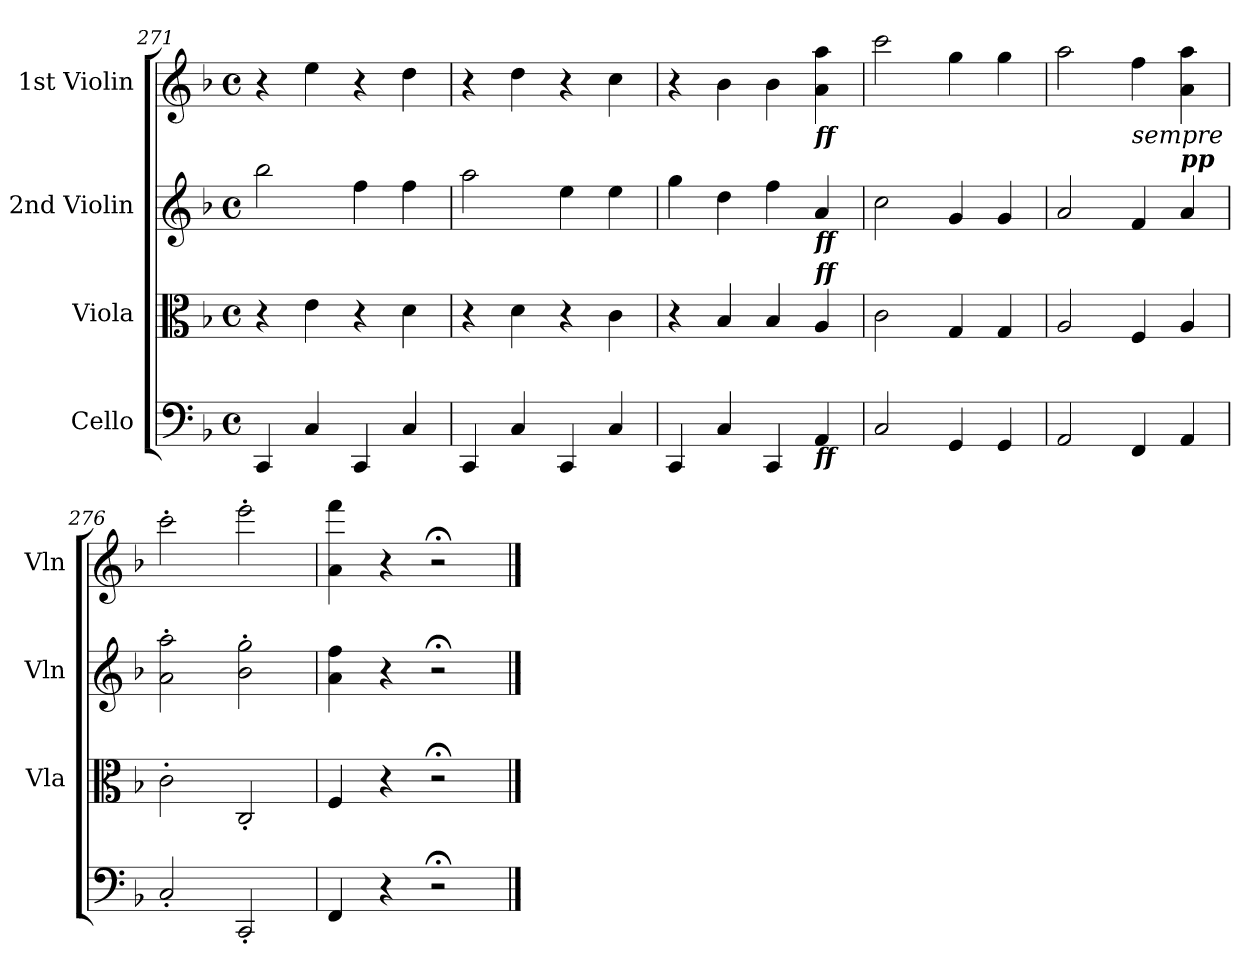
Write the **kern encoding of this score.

**kern	**kern	**kern	**kern
*part4	*part3	*part2	*part1
*staff4	*staff3	*staff2	*staff1
*I"Cello	*I"Viola	*I"2nd Violin	*I"1st Violin
*	*I'Vla	*I'Vln	*I'Vln
*clefF4	*clefC3	*clefG2	*clefG2
*k[b-]	*k[b-]	*k[b-]	*k[b-]
*F:	*F:	*F:	*F:
*M4/4	*M4/4	*M4/4	*M4/4
*met(c)	*met(c)	*met(c)	*met(c)
=271	=271	=271	=271
4CC/	4r	2bb-\	4r
4C/	4e\	.	4ee\
4CC/	4r	4ff\	4r
4C/	4d\	4ff\	4dd\
=272	=272	=272	=272
4CC/	4r	2aa\	4r
4C/	4d\	.	4dd\
4CC/	4r	4ee\	4r
4C/	4c\	4ee\	4cc\
=273	=273	=273	=273
4CC/	4r	4gg\	4r
4C/	4B-/	4dd\	4b-\
4CC/	4B-/	4ff\	4b-\
!	!	!	!LO:TX:b:Bi:t=ff
!	!	!LO:TX:b:Bi:t=ff	!
!	!LO:TX:a:Bi:t=ff	!	!
!LO:TX:b:Bi:t=ff	!	!	!
4AA/	4A/	4a/	4a\ 4aa\
=274	=274	=274	=274
2C/	2c\	2cc\	2ccc\
4GG/	4G/	4g/	4gg\
4GG/	4G/	4g/	4gg\
=275	=275	=275	=275
2AA/	2A/	2a/	2aa\
!	!	!	!LO:TX:b:i:t=sempre
4FF/	4F/	4f/	4ff\
!	!	!	!LO:TX:b:Bi:t=pp
4AA/	4A/	4a/	4a\ 4aa\
=276	=276	=276	=276
2C'/	2c'\	2a\' 2aa\'	2ccc'\
2CC'/	2C'/	2b-\' 2gg\'	2eee'\
=277	=277	=277	=277
4FF/	4F/	4a\ 4ff\	4a\ 4fff\
4r	4r	4r	4r
2r;<	2r;<	2r;<	2r;<
==	==	==	==
*-	*-	*-	*-
